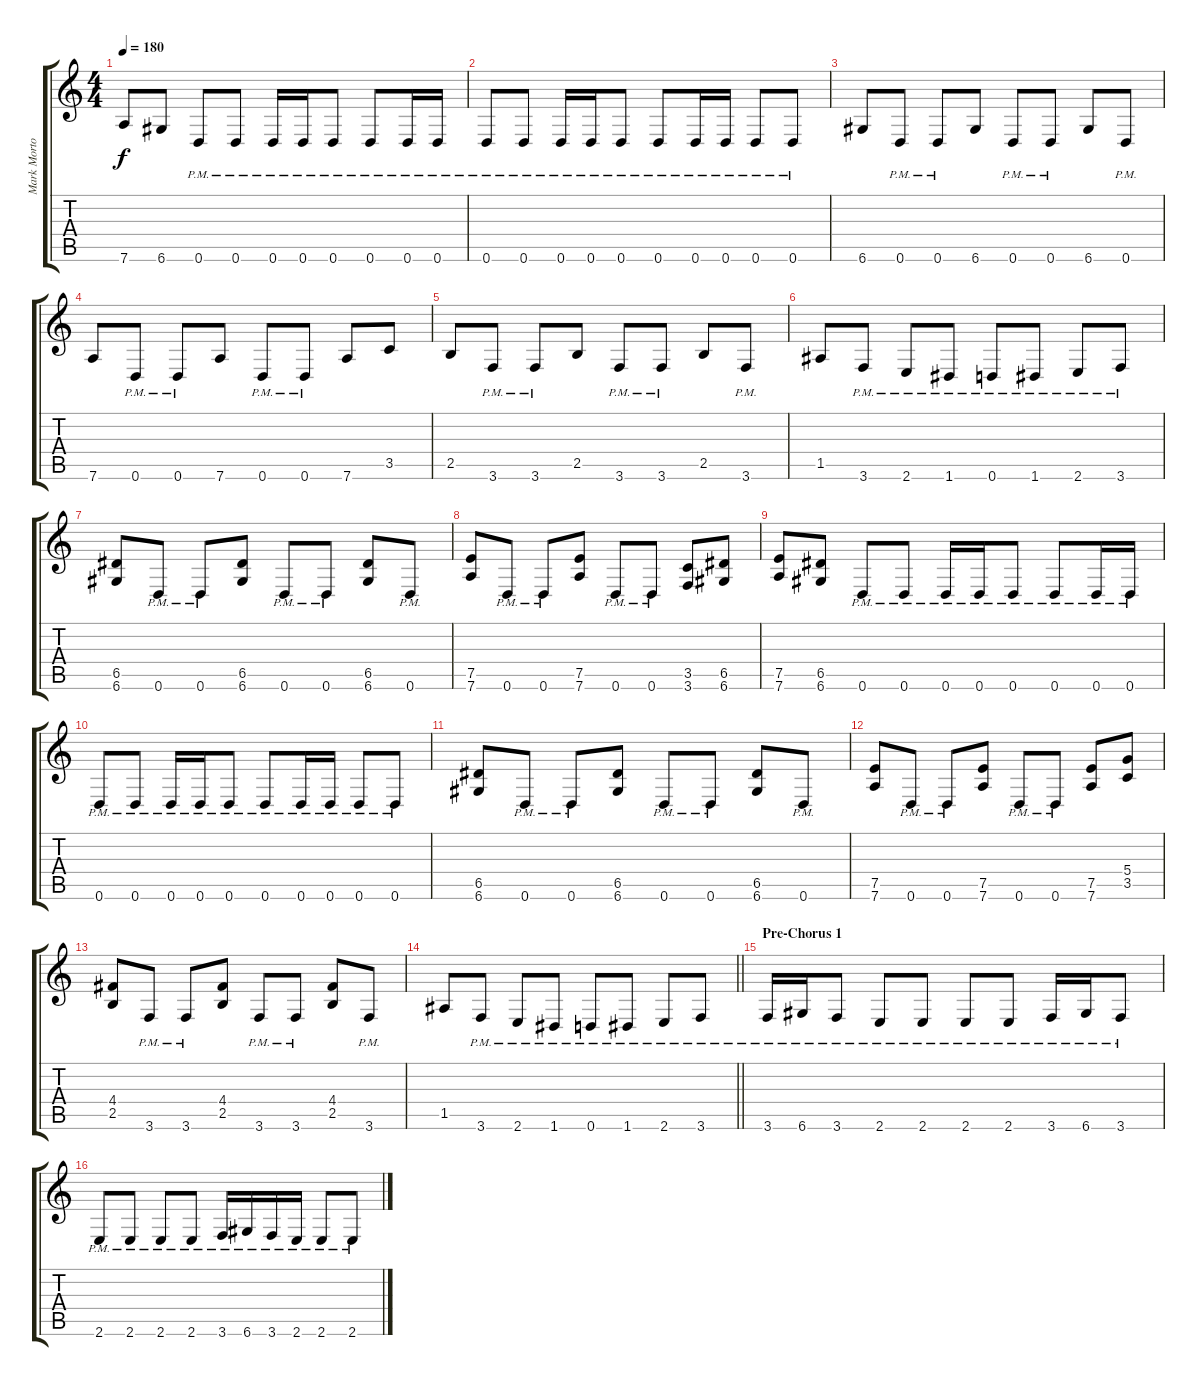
\track ("Mark Morton - Rhythm" "Mark Morto") {instrument distortionguitar}
\staff {score tabs}
\tuning (E4 B3 G3 D3 A2 D2) {hide}
\ts (4 4)
\tempo 180
\clef g2
\ks c
7.6.8{dy f} 6.6.8 0.6{pm}.8 0.6{pm}.8 0.6{pm}.16 0.6{pm}.16 0.6{pm}.8 0.6{pm}.8 0.6{pm}.16 0.6{pm}.16 |
0.6{pm}.8 0.6{pm}.8 0.6{pm}.16 0.6{pm}.16 0.6{pm}.8 0.6{pm}.8 0.6{pm}.16 0.6{pm}.16 0.6{pm}.8 0.6{pm}.8 |
6.6.8 0.6{pm}.8 0.6{pm}.8 6.6.8 0.6{pm}.8 0.6{pm}.8 6.6.8 0.6{pm}.8 |
7.6.8 0.6{pm}.8 0.6{pm}.8 7.6.8 0.6{pm}.8 0.6{pm}.8 7.6.8 3.5.8 |
2.5.8 3.6{pm}.8 3.6{pm}.8 2.5.8 3.6{pm}.8 3.6{pm}.8 2.5.8 3.6{pm}.8 |
1.5.8 3.6{pm}.8 2.6{pm}.8 1.6{pm}.8 0.6{pm}.8 1.6{pm}.8 2.6{pm}.8 3.6{pm}.8 |
(6.5 6.6).8 0.6{pm}.8 0.6{pm}.8 (6.5 6.6).8 0.6{pm}.8 0.6{pm}.8 (6.5 6.6).8 0.6{pm}.8 |
(7.5 7.6).8 0.6{pm}.8 0.6{pm}.8 (7.5 7.6).8 0.6{pm}.8 0.6{pm}.8 (3.5 3.6).8 (6.5 6.6).8 |
(7.5 7.6).8 (6.5 6.6).8 0.6{pm}.8 0.6{pm}.8 0.6{pm}.16 0.6{pm}.16 0.6{pm}.8 0.6{pm}.8 0.6{pm}.16 0.6{pm}.16 |
0.6{pm}.8 0.6{pm}.8 0.6{pm}.16 0.6{pm}.16 0.6{pm}.8 0.6{pm}.8 0.6{pm}.16 0.6{pm}.16 0.6{pm}.8 0.6{pm}.8 |
(6.5 6.6).8 0.6{pm}.8 0.6{pm}.8 (6.5 6.6).8 0.6{pm}.8 0.6{pm}.8 (6.5 6.6).8 0.6{pm}.8 |
(7.5 7.6).8 0.6{pm}.8 0.6{pm}.8 (7.5 7.6).8 0.6{pm}.8 0.6{pm}.8 (7.5 7.6).8 (5.4 3.5).8 |
(4.4 2.5).8 3.6{pm}.8 3.6{pm}.8 (4.4 2.5).8 3.6{pm}.8 3.6{pm}.8 (4.4 2.5).8 3.6{pm}.8 |
\barLineRight lightlight
1.5.8 3.6{pm}.8 2.6{pm}.8 1.6{pm}.8 0.6{pm}.8 1.6{pm}.8 2.6{pm}.8 3.6{pm}.8 |
\section ("" "Pre-Chorus 1")
3.6{pm}.16 6.6{pm}.16 3.6{pm}.8 2.6{pm}.8 2.6{pm}.8 2.6{pm}.8 2.6{pm}.8 3.6{pm}.16 6.6{pm}.16 3.6{pm}.8 |
2.6{pm}.8 2.6{pm}.8 2.6{pm}.8 2.6{pm}.8 3.6{pm}.16 6.6{pm}.16 3.6{pm}.16 2.6{pm}.16 2.6{pm}.8 2.6{pm}.8
